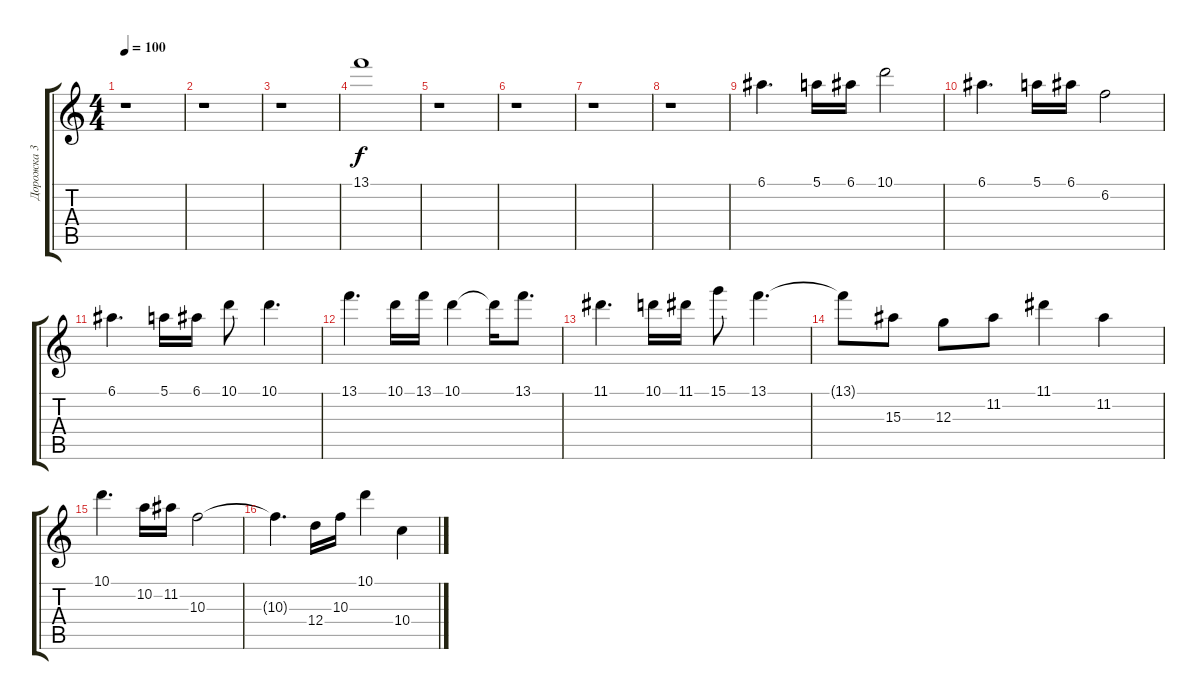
\track ("Дорожка 3" "Дорожка 3") {instrument overdrivenguitar}
\staff {score tabs}
\tuning (E4 B3 G3 D3 A2 E2) {hide}
\ts (4 4)
\tempo 100
\clef g2
\ks c
r.1{dy f} |
r.1 |
r.1 |
13.1.1{volume 1} |
r.1 |
r.1 |
r.1 |
r.1 |
6.1.4{d volume 16 instrument distortionguitar} 5.1.16 6.1.16 10.1.2 |
6.1.4{d} 5.1.16 6.1.16 6.2.2 |
6.1.4{d} 5.1.16 6.1.16 10.1.8 10.1.4{d} |
13.1.4{d} 10.1.16 13.1.16 10.1.4 10.1{t}.16 13.1.8{d} |
11.1.4{d} 10.1.16 11.1.16 15.1.8 13.1.4{d} |
13.1{t}.8 15.3.8 12.3.8 11.2.8 11.1.4 11.2.4 |
10.1.4{d} 10.2.16 11.2.16 10.3.2 |
10.3{t}.4{d} 12.4.16 10.3.16 10.1.4 10.4.4
